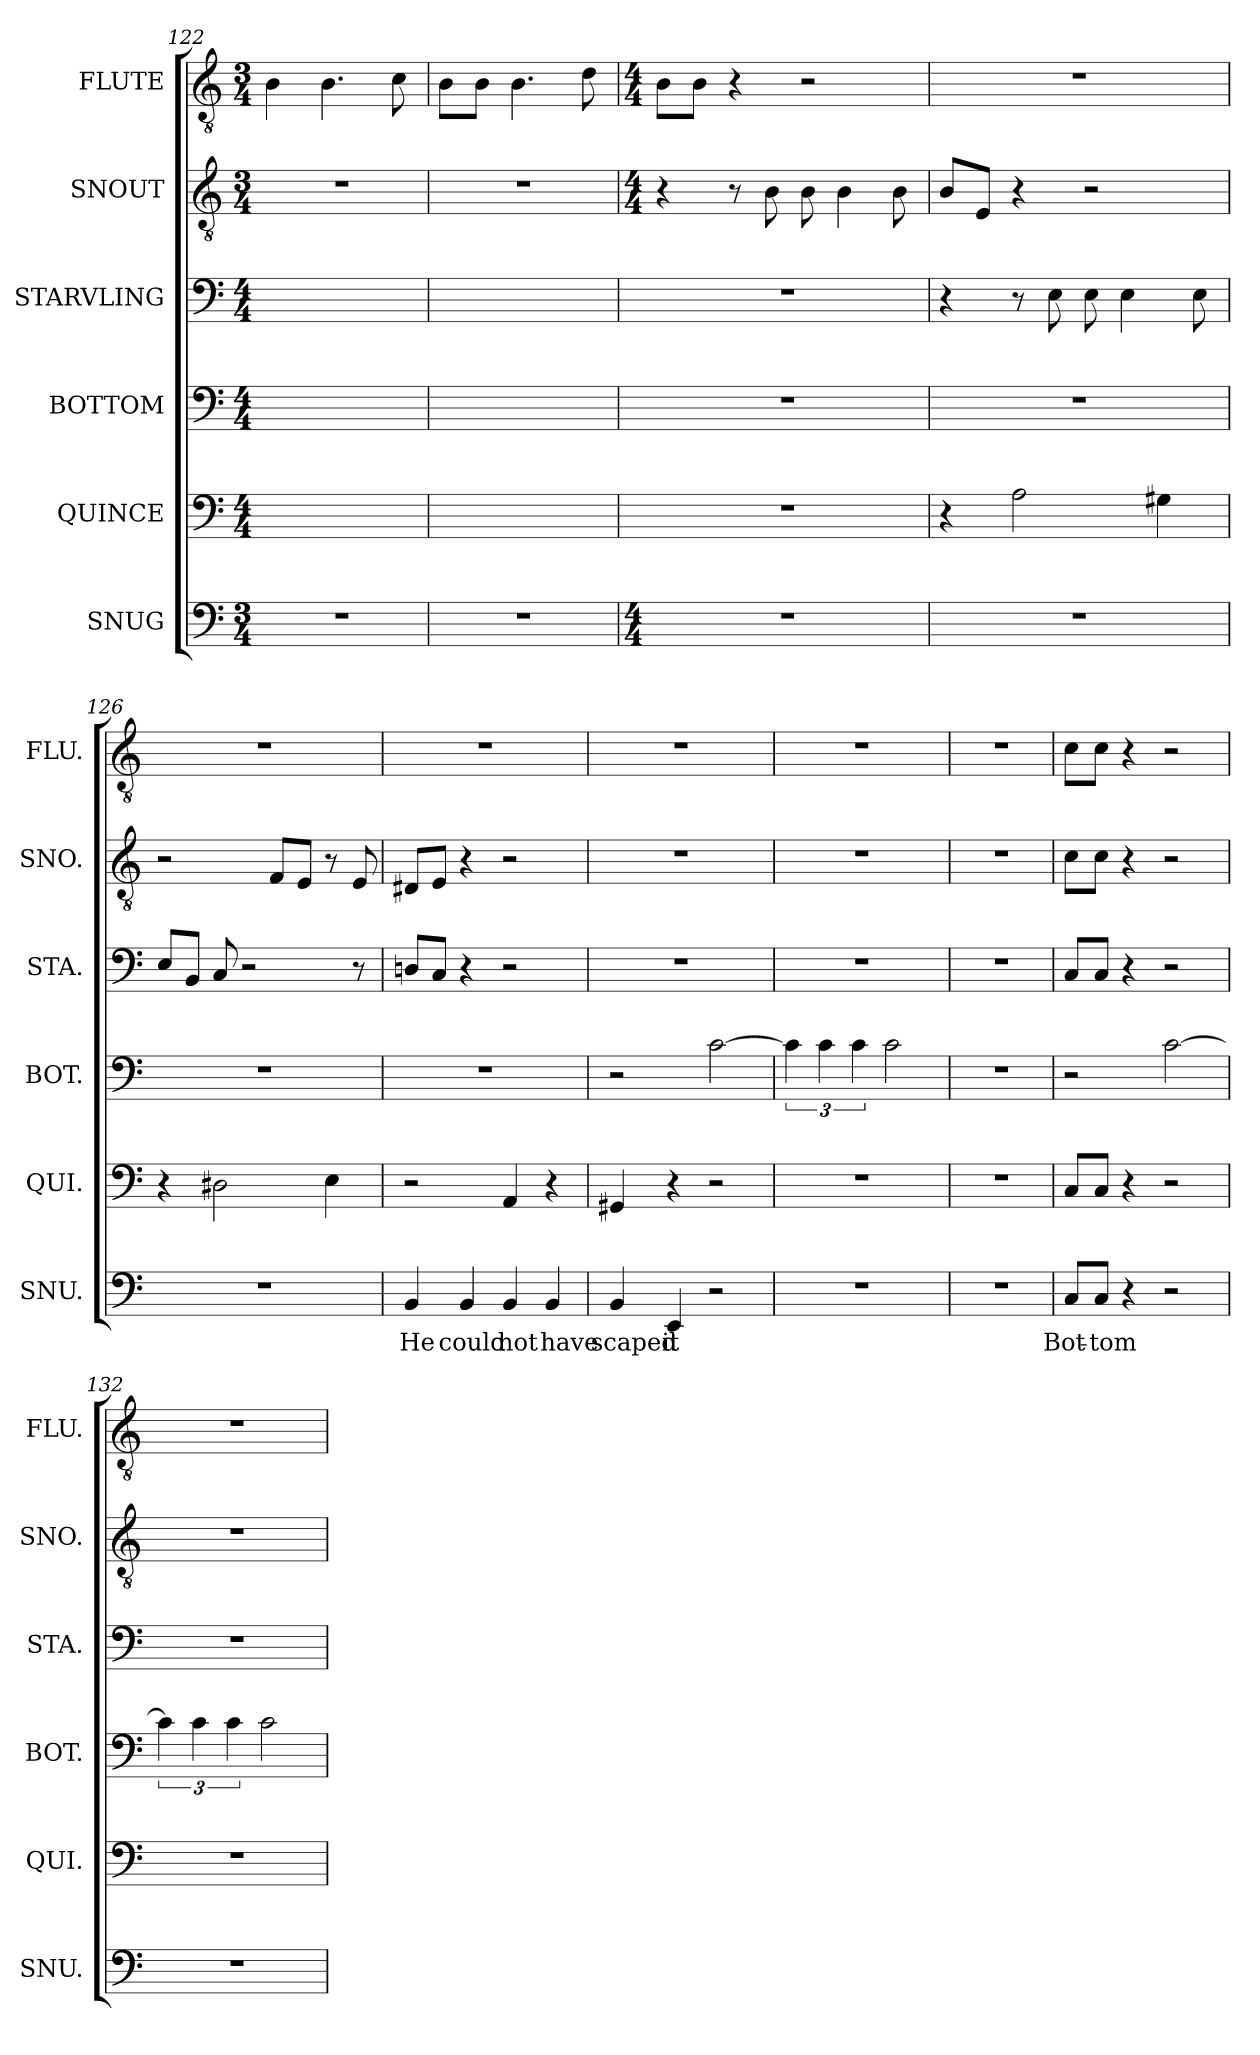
**kern	**text	**kern	**kern	**kern	**kern	**kern
*part6	*part6	*part5	*part4	*part3	*part2	*part1
*staff6	*staff6	*staff5	*staff4	*staff3	*staff2	*staff1
*I"SNUG	*	*I"QUINCE	*I"BOTTOM	*I"STARVLING	*I"SNOUT	*I"FLUTE
*I'SNU.	*	*I'QUI.	*I'BOT.	*I'STA.	*I'SNO.	*I'FLU.
*clefF4	*	*clefF4	*clefF4	*clefF4	*clefGv2	*clefGv2
*k[]	*	*k[]	*k[]	*k[]	*k[]	*k[]
*M3/4	*	*M4/4	*M4/4	*M4/4	*M3/4	*M3/4
=122	=122	=122	=122	=122	=122	=122
2.r	.	2.r	2.r	2.r	2.r	4B\
.	.	.	.	.	.	4.B\
.	.	.	.	.	.	8c\
=123	=123	=123	=123	=123	=123	=123
2.r	.	2.r	2.r	2.r	2.r	8B\L
.	.	.	.	.	.	8B\J
.	.	.	.	.	.	4.B\
.	.	.	.	.	.	8d\
=124	=124	=124	=124	=124	=124	=124
*M4/4	*	*	*	*	*M4/4	*M4/4
1r	.	1r	1r	1r	4r	8B\L
.	.	.	.	.	.	8B\J
.	.	.	.	.	8r	4r
.	.	.	.	.	8B\	.
.	.	.	.	.	8B\	2r
.	.	.	.	.	4B\	.
.	.	.	.	.	8B\	.
!!LO:PB:g=z
=125	=125	=125	=125	=125	=125	=125
1r	.	4r	1r	4r	8B/L	1r
.	.	.	.	.	8E/J	.
.	.	2A\	.	8r	4r	.
.	.	.	.	8E\	.	.
.	.	.	.	8E\	2r	.
.	.	.	.	4E\	.	.
.	.	4G#X\	.	.	.	.
.	.	.	.	8E\	.	.
=126	=126	=126	=126	=126	=126	=126
1r	.	4r	1r	8E/L	2r	1r
.	.	.	.	8BB/J	.	.
.	.	2D#X\	.	8C/	.	.
.	.	.	.	2r	.	.
.	.	.	.	.	8F/L	.
.	.	.	.	.	8E/J	.
.	.	4E\	.	.	8r	.
.	.	.	.	8r	8E/	.
=127	=127	=127	=127	=127	=127	=127
4BB/	He	2r	1r	8Dn/L	8D#X/L	1r
.	.	.	.	8C/J	8E/J	.
4BB/	could	.	.	4r	4r	.
4BB/	not	4AA/	.	2r	2r	.
4BB/	have	4r	.	.	.	.
=128	=128	=128	=128	=128	=128	=128
4BB/	scaped	4GG#X/	2r	1r	1r	1r
4EE/	it	4r	.	.	.	.
2r	.	2r	[2c\	.	.	.
=129	=129	=129	=129	=129	=129	=129
1r	.	1r	6c\]	1r	1r	1r
.	.	.	6c\	.	.	.
.	.	.	6c\	.	.	.
.	.	.	2c\	.	.	.
!!LO:LB:g=z
=130	=130	=130	=130	=130	=130	=130
1r	.	1r	1r	1r	1r	1r
=131	=131	=131	=131	=131	=131	=131
8C/L	Bot-	8C/L	2r	8C/L	8c\L	8c\L
8C/J	-tom	8C/J	.	8C/J	8c\J	8c\J
4r	.	4r	.	4r	4r	4r
2r	.	2r	[2c\	2r	2r	2r
=132	=132	=132	=132	=132	=132	=132
1r	.	1r	6c\]	1r	1r	1r
.	.	.	6c\	.	.	.
.	.	.	6c\	.	.	.
.	.	.	2c\	.	.	.
=	=	=	=	=	=	=
*-	*-	*-	*-	*-	*-	*-
